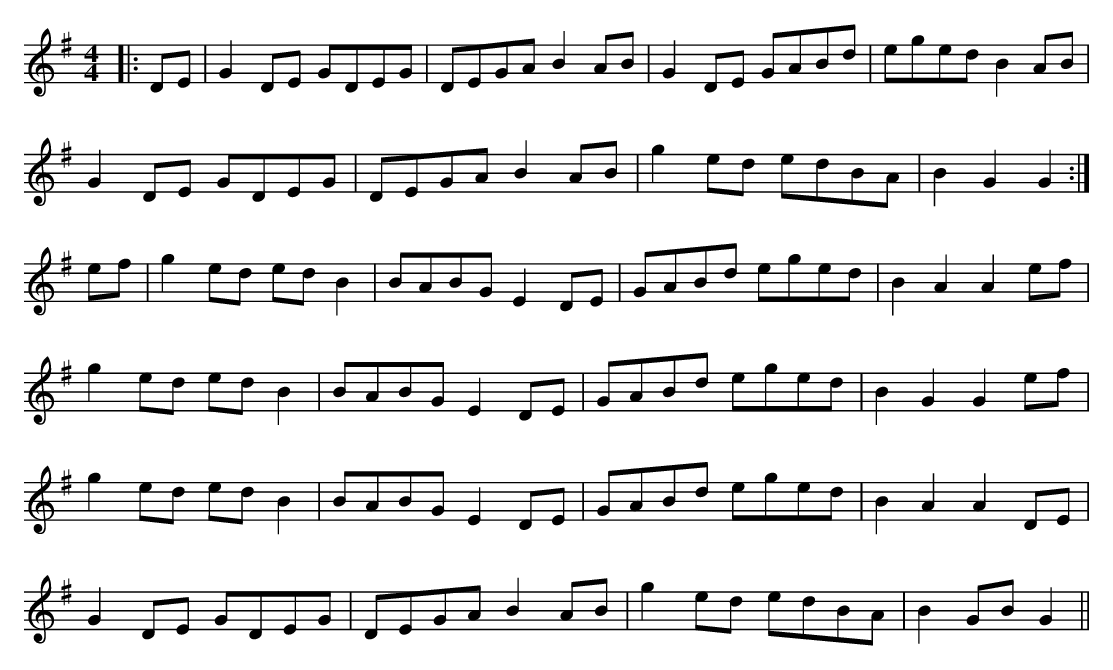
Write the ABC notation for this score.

X:1
M:4/4
K:G
|:DE|G2 DE GDEG|DEGA B2 AB|G2 DE GABd|eged B2 AB|
G2 DE GDEG|DEGA B2 AB|g2 ed edBA|B2 G2 G2:|
ef|g2 ed ed B2|BABG E2 DE|GABd eged|B2 A2 A2 ef|
g2 ed ed B2|BABG E2 DE|GABd eged|B2 G2 G2 ef|
g2 ed ed B2|BABG E2 DE|GABd eged|B2 A2 A2 DE|
G2 DE GDEG|DEGA B2 AB|g2 ed edBA|B2 GB G2||
